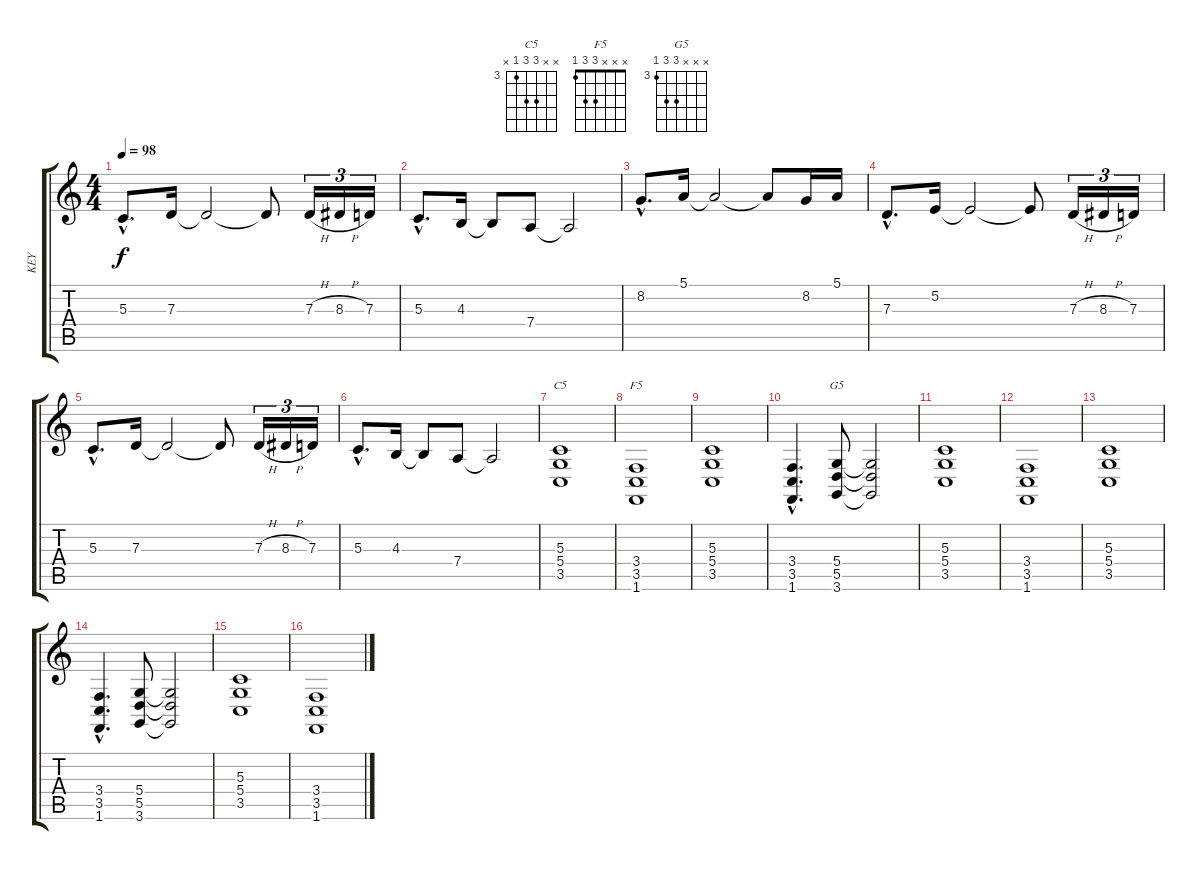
\track ("KEY" "KEY") {instrument cello}
\staff {score tabs}
\tuning (E4 B3 G3 D3 A2 E2) {hide}
\chord ("C5" x x 5 5 3 x) {firstfret 3}
\chord ("F5" x x x 3 3 1)
\chord ("G5" x x x 5 5 3) {firstfret 3}
\ts (4 4)
\tempo 98
\clef g2
\ks c
5.3{hac}.8{d dy f} 7.3.16 7.3{t}.2 7.3{t}.8 7.3{h}.16{tu (3 2)} 8.3{h}.16{tu (3 2)} 7.3.16{tu (3 2)} |
5.3{hac}.8{d} 4.3.16 4.3{t}.8 7.4.8 7.4{t}.2 |
8.2{hac}.8{d volume 14 balance 12} 5.1.16 5.1{t}.2 5.1{t}.8 8.2.16 5.1.16 |
7.3{hac}.8{d} 5.2.16 5.2{t}.2 5.2{t}.8 7.3{h}.16{tu (3 2)} 8.3{h}.16{tu (3 2)} 7.3.16{tu (3 2)} |
5.3{hac}.8{d} 7.3.16 7.3{t}.2 7.3{t}.8 7.3{h}.16{tu (3 2)} 8.3{h}.16{tu (3 2)} 7.3.16{tu (3 2)} |
5.3{hac}.8{d} 4.3.16 4.3{t}.8 7.4.8 7.4{t}.2 |
(5.3 5.4 3.5).1{ch "C5"} |
(3.4 3.5 1.6).1{ch "F5"} |
(5.3 5.4 3.5).1 |
(3.4{hac} 3.5{hac} 1.6{hac}).4{d} (5.4 5.5 3.6).8{ch "G5"} (5.4{t} 5.5{t} 3.6{t}).2 |
(5.3 5.4 3.5).1 |
(3.4 3.5 1.6).1 |
(5.3 5.4 3.5).1 |
(3.4{hac} 3.5{hac} 1.6{hac}).4{d} (5.4 5.5 3.6).8 (5.4{t} 5.5{t} 3.6{t}).2 |
(5.3 5.4 3.5).1 |
(3.4 3.5 1.6).1
